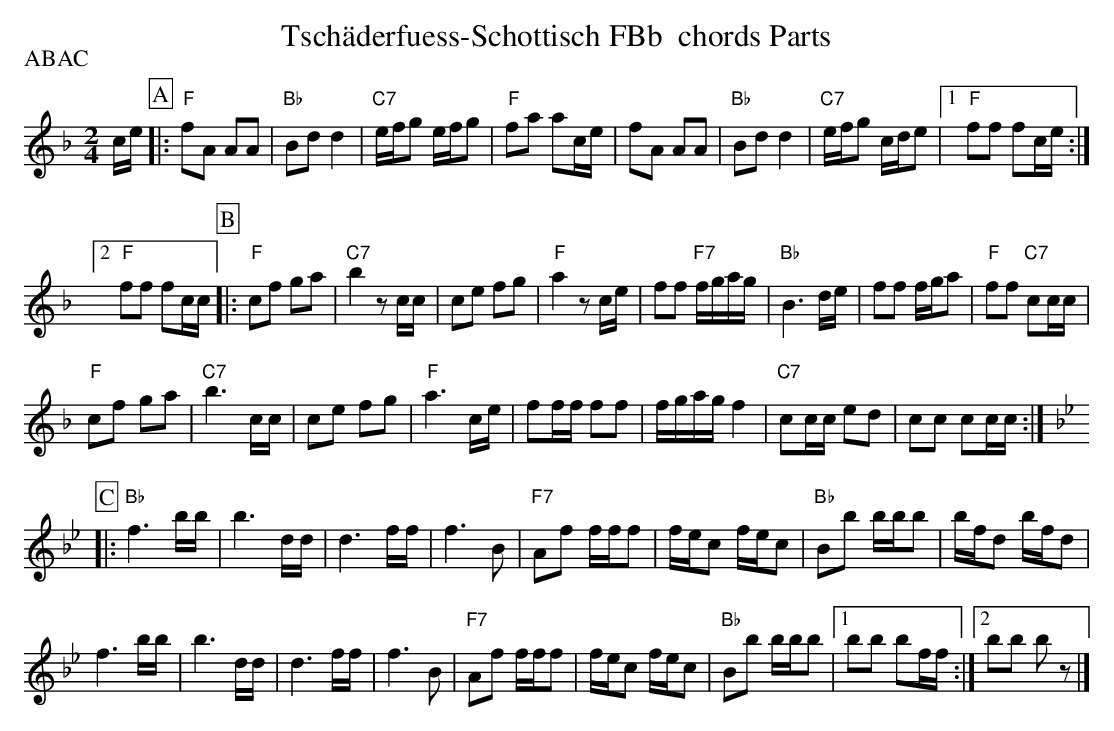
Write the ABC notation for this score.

X:1
T: Tsch\"aderfuess-Schottisch FBb  chords Parts
P:ABAC
M:2/4
L:1/8
K:F %%MIDI gchordon
c/e/[P:A] |: "F"fA AA | "Bb"Bdd2 | "C7"e/f/g e/f/g | "F"fa ac/e/ | fA AA | "Bb"Bdd2 | "C7"e/f/g c/d/e |1 "F"ff fc/e/ :|2
"F"ff fc/c/ [P:B] |: "F"cf ga | "C7"b2zc/c/ | ce fg | "F"a2 zc/e/ | ff "F7"f/g/a/g/ | "Bb"B3d/e/ | ff f/g/a | "F"ff "C7"cc/c/ |
"F"cf ga | "C7"b3 c/c/ | ce fg | "F"a3 c/e/ | ff/f/ ff | f/g/a/g/ f2 | "C7"cc/c/ ed | cc cc/c/ :| [K:Bb]
 [P:C] |: "Bb"f3b/b/ | b3 d/d/ | d3f/f/ | f3B | "F7"Af f/f/f | f/e/c f/e/c | "Bb"Bb b/b/b | b/f/d b/f/d |
f3b/b/ | b3 d/d/ | d3f/f/ | f3B | "F7"Af f/f/f | f/e/c f/e/c | "Bb"Bb b/b/b |1 bb bf/f/ :|2 bb bz |]
